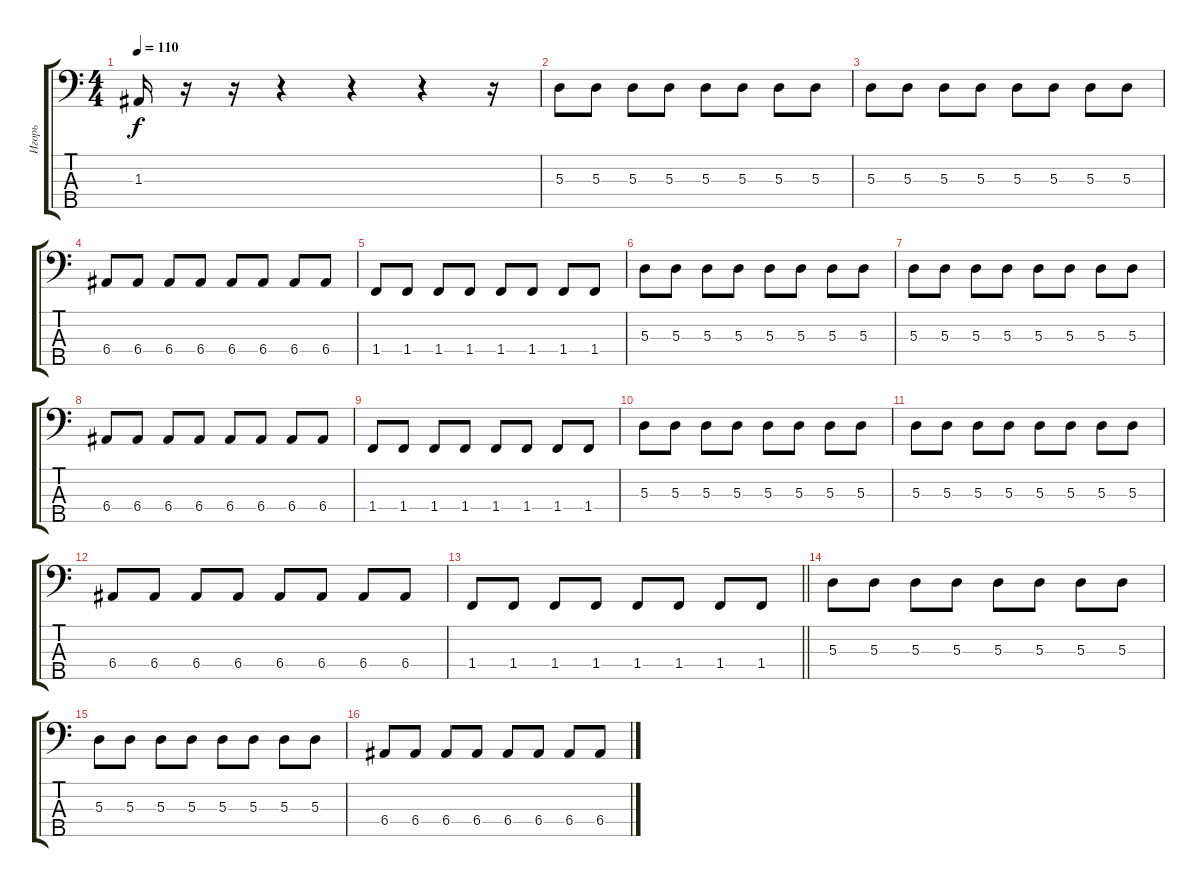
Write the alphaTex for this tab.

\track ("Игорь" "Игорь") {instrument electricbassfinger}
\staff {score tabs}
\tuning (G2 D2 A1 E1 B0) {hide}
\ts (4 4)
\tempo 110
\clef f4
\ks c
1.3.16{dy f} r.16 r.16 r.4 r.4 r.4 r.16 |
5.3.8 5.3.8 5.3.8 5.3.8 5.3.8 5.3.8 5.3.8 5.3.8 |
5.3.8 5.3.8 5.3.8 5.3.8 5.3.8 5.3.8 5.3.8 5.3.8 |
6.4.8 6.4.8 6.4.8 6.4.8 6.4.8 6.4.8 6.4.8 6.4.8 |
1.4.8 1.4.8 1.4.8 1.4.8 1.4.8 1.4.8 1.4.8 1.4.8 |
5.3.8 5.3.8 5.3.8 5.3.8 5.3.8 5.3.8 5.3.8 5.3.8 |
5.3.8 5.3.8 5.3.8 5.3.8 5.3.8 5.3.8 5.3.8 5.3.8 |
6.4.8 6.4.8 6.4.8 6.4.8 6.4.8 6.4.8 6.4.8 6.4.8 |
1.4.8 1.4.8 1.4.8 1.4.8 1.4.8 1.4.8 1.4.8 1.4.8 |
5.3.8 5.3.8 5.3.8 5.3.8 5.3.8 5.3.8 5.3.8 5.3.8 |
5.3.8 5.3.8 5.3.8 5.3.8 5.3.8 5.3.8 5.3.8 5.3.8 |
6.4.8 6.4.8 6.4.8 6.4.8 6.4.8 6.4.8 6.4.8 6.4.8 |
\barLineRight lightlight
1.4.8 1.4.8 1.4.8 1.4.8 1.4.8 1.4.8 1.4.8 1.4.8 |
5.3.8 5.3.8 5.3.8 5.3.8 5.3.8 5.3.8 5.3.8 5.3.8 |
5.3.8 5.3.8 5.3.8 5.3.8 5.3.8 5.3.8 5.3.8 5.3.8 |
6.4.8 6.4.8 6.4.8 6.4.8 6.4.8 6.4.8 6.4.8 6.4.8
